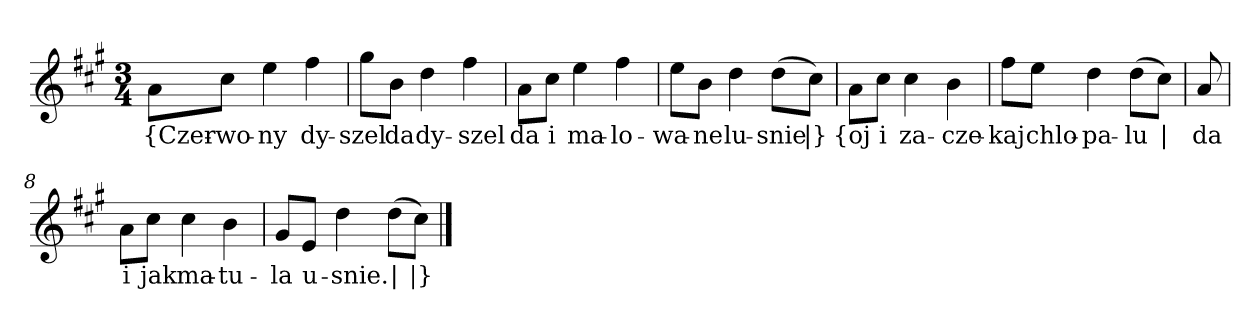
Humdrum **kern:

**kern	**text
*part1	*part1
*staff1	*staff1
*clefG2	*
*k[f#c#g#]	*
*A:	*
*M3/4	*
=	=
8a\L	{Czer-
8cc#\J	-wo-
4ee	-ny
4ff#	dy-
=2	=2
8gg#\L	-szel
8b\J	da
4dd	dy-
4ff#	-szel
=3	=3
8a\L	da
8cc#\J	i
4ee	ma-
4ff#	-lo-
=4	=4
8ee\L	-wa-
8b\J	-ne
4dd	lu-
(8dd\L	-snie
8cc#\J)	|}
=5y	=5y
8a\L	{oj
8cc#\J	i
4cc#	za-
4b	-cze-
=6	=6
8ff#\L	-kaj
8ee\J	chlo-
4dd	-pa-
(8dd\L	-lu
8cc#\J)	|
=7y	=7y
8a	da
=8	=8
8a\L	i
8cc#\J	jak
4cc#	ma-
4b	-tu-
=9	=9
8g#/L	-la
8e/J	u-
4dd	-snie.
(8dd\L	|
8cc#\J)	|}
==	==
*-	*-
